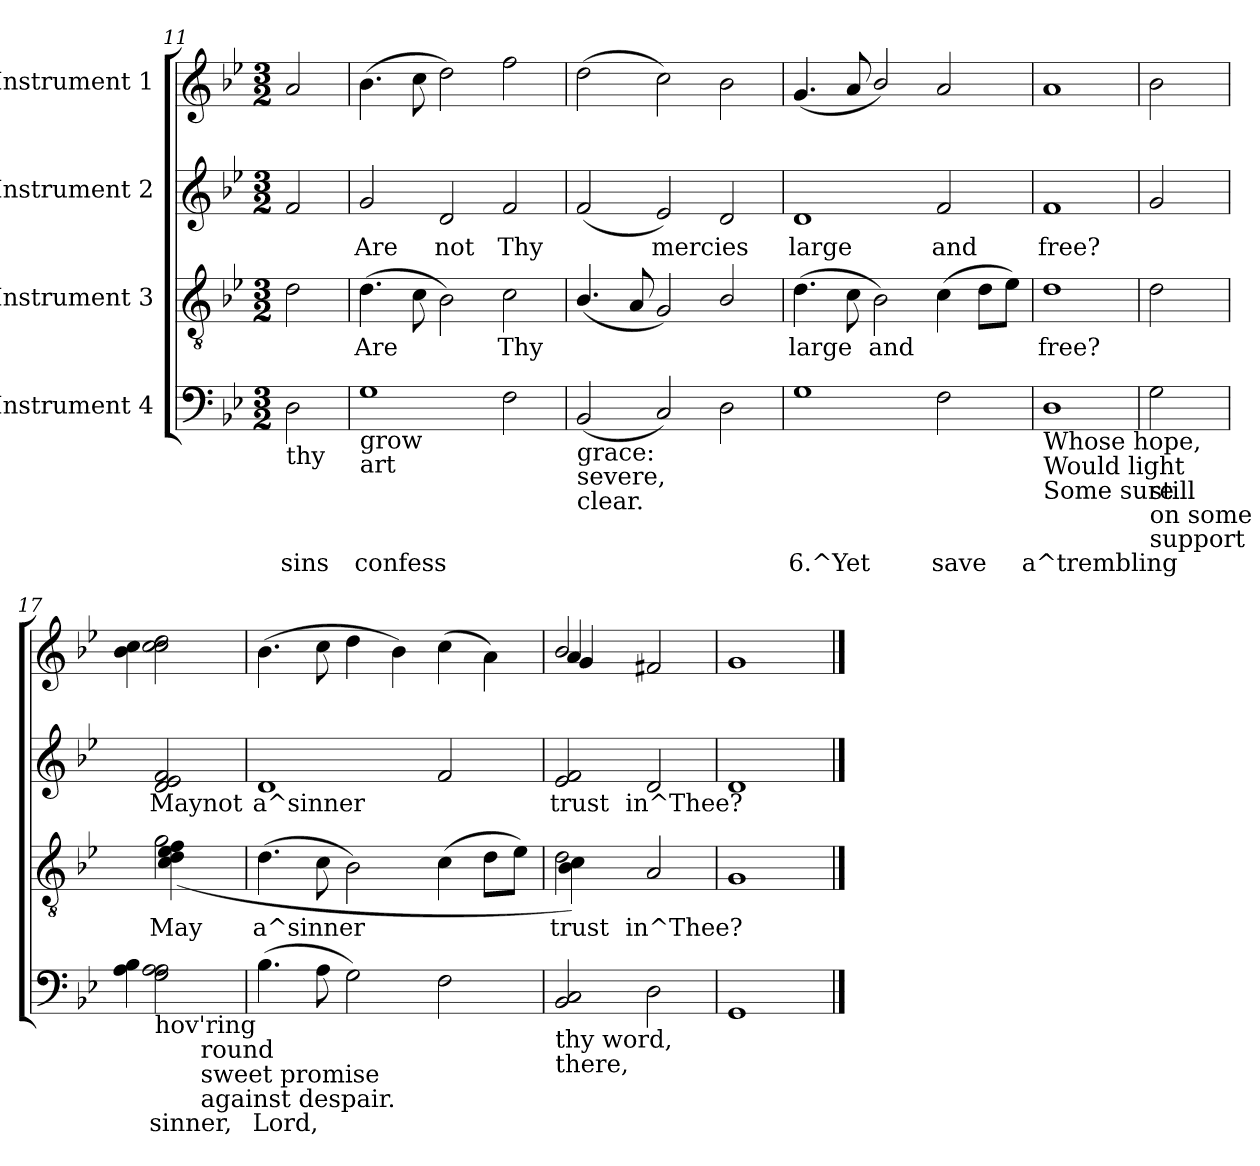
**kern	**text	**kern	**text	**kern	**text	**kern
*part4	*part4	*part3	*part3	*part2	*part2	*part1
*staff4	*staff4	*staff3	*staff3	*staff2	*staff2	*staff1
*I"Instrument 4	*	*I"Instrument 3	*	*I"Instrument 2	*	*I"Instrument 1
*clefF4	*	*clefGv2	*	*clefG2	*	*clefG2
*k[b-e-]	*	*k[b-e-]	*	*k[b-e-]	*	*k[b-e-]
*B-:	*	*B-:	*	*B-:	*	*B-:
*M3/2	*	*M3/2	*	*M3/2	*	*M3/2
=11	=11	=11	=11	=11	=11	=11
!LO:TX:b:t=thy	!	!	!	!	!	!
!	!LO:LY:b:rj	!	!LO:LY:a:rj	!	!LO:LY:b:rj	!
2D\	sins	2d\	.	2f/	.	2a>/
=12	=12	=12	=12	=12	=12	=12
!LO:TX:b:t=grow	!	!	!	!	!	!
!LO:TX:b:t=art	!	!	!	!	!	!
!	!LO:LY:b:rj	!	!LO:LY:a:rj	!	!LO:LY:b:rj	!
1G	confess	(>4.d\	Are	2g/	Are	(>4.b-\
!	!	!	!LO:LY:a:rj	!	!	!
.	.	8c\	.	.	.	8cc\
!	!	!	!LO:LY:a:rj	!	!LO:LY:b:rj	!
.	.	2B-\)	.	2d/	not	2dd\)
!	!LO:LY:b:rj	!	!LO:LY:a:rj	!	!LO:LY:b:rj	!
2F\	.	2c\	Thy	2f/	Thy	2ff\
=13	=13	=13	=13	=13	=13	=13
!LO:TX:b:t=grace&colon;	!	!	!	!	!	!
!LO:TX:b:t=severe,	!	!	!	!	!	!
!LO:TX:b:t=clear.	!	!	!	!	!	!
!	!LO:LY:b:rj	!	!LO:LY:a:rj	!	!LO:LY:b:rj	!
(<2BB-/	.	(<4.B-/	.	(<2f/	.	(>2dd\
!	!	!	!LO:LY:a:rj	!	!	!
.	.	8A/	.	.	.	.
!	!LO:LY:b:rj	!	!LO:LY:a:rj	!	!LO:LY:b:rj	!
2C/)	.	2G/)	.	2e-/)	mercies	2cc\)
!	!LO:LY:b:rj	!	!LO:LY:a:rj	!	!LO:LY:b:rj	!
2D\	.	2B-/	.	2d/	.	2b-\
=14	=14	=14	=14	=14	=14	=14
!	!LO:LY:b:rj	!	!LO:LY:a:rj	!	!LO:LY:b:rj	!
1G	6.^Yet	(>4.d\	large	1d	large	(<4.g/
!	!	!	!LO:LY:a:rj	!	!	!
.	.	8c\	.	.	.	8a/
!	!	!	!LO:LY:a:rj	!	!	!
.	.	2B-\)	and	.	.	2b-/)
!	!LO:LY:b:rj	!	!LO:LY:a:rj	!	!LO:LY:b:rj	!
2F\	save	(>4c\	.	2f/	and	2a/
!	!	!	!LO:LY:a:rj	!	!	!
.	.	8d\L	.	.	.	.
!	!	!	!LO:LY:a:rj	!	!	!
.	.	8e-\J)	.	.	.	.
=15	=15	=15	=15	=15	=15	=15
!LO:TX:b:t=Whose hope,	!	!	!	!	!	!
!LO:TX:b:t=Would light	!	!	!	!	!	!
!LO:TX:b:t=Some sure	!	!	!	!	!	!
!	!LO:LY:b:rj	!	!LO:LY:a:rj	!	!LO:LY:b:rj	!
1D	a^trembling	1d	free?	1f	free?	1a
=16	=16	=16	=16	=16	=16	=16
!LO:TX:b:t=still	!	!	!	!	!	!
!LO:TX:b:t=on some	!	!	!	!	!	!
!LO:TX:b:t=support	!	!	!	!	!	!
!	!LO:LY:b:rj	!	!LO:LY:a:rj	!	!LO:LY:b:rj	!
2G\	.	2d\	.	2g/	.	2b-\
=17	=17	=17	=17	=17	=17	=17
*^	*	*	*	*	*	*
!LO:TX:b:t=hov'ring	!	!	!	!	!	!	!
!	!	!LO:LY:b:rj	!	!LO:LY:a:rj	!	!LO:LY:b:rj	!
*	*	*	*^	*	*	*	*^
(>2A\ 2G\ 2A\	4B-\ 4A\	sinner,	(>2g\	(>4f\ 4e-\ 4d\ 4c\)	May	(<2e-/ 2d/ 2f/	Maynot	(>2dd\ 2cc\ 2cc\	4cc\> 4b-\>
!	!LO:TX:b:t=round	!	!	!	!	!	!	!	!
!	!LO:TX:b:t=sweet promise	!	!	!	!	!	!	!	!
!	!LO:TX:b:t=against despair.	!	!	!	!	!	!	!	!
.	4ryy	.	.	4ryy	.	.	.	.	4ryy
=18	=18	=18	=18	=18	=18	=18	=18	=18	=18
!	!	!LO:LY:b:rj	!	!	!LO:LY:a:rj	!	!LO:LY:b:rj	!	!
*v	*v	*	*	*	*	*	*	*v	*v
*	*	*v	*v	*	*	*	*
(>4.B-\	Lord,	(>4.d\	a^sinner	1d	a^sinner	(>4.b->\
!	!LO:LY:b:rj	!	!LO:LY:a:rj	!	!	!
8A\	.	8c\	.	.	.	8cc\
!	!LO:LY:b:rj	!	!LO:LY:a:rj	!	!	!
2G\)	.	2B-\)	.	.	.	4dd\
.	.	.	.	.	.	4b-\)
!	!LO:LY:b:rj	!	!LO:LY:a:rj	!	!LO:LY:b:rj	!
2F\	.	(>4c\	.	2f/	.	(>4cc\
!	!	!	!LO:LY:a:rj	!	!	!
.	.	8d\L	.	.	.	4a\)
!	!	!	!LO:LY:a:rj	!	!	!
.	.	8e-\J)	.	.	.	.
=19	=19	=19	=19	=19	=19	=19
*	*	*	*	*	*	*^
!LO:TX:b:t=thy word,	!	!	!	!	!	!	!
!LO:TX:b:t=there,	!	!	!	!	!	!	!
!	!LO:LY:b:rj	!	!LO:LY:a:rj	!	!LO:LY:b:rj	!	!LO:N:head=diamond
*	*	*^	*	*	*	*	*^
(<2BB-/ 2C/	.	(>2d\	4c\ 4B-\)	trust	(<2f/ 2e-/	trust	2b-/	4a/	4g/
.	.	.	2.ryy	.	.	.	.	2.ryy	2.ryy
!	!LO:LY:b:rj	!	!	!LO:LY:a:rj	!	!LO:LY:b:rj	!	!	!
2D\	.	2A/	.	in^Thee?	2d/	in^Thee?	2f#X/	.	.
*	*	*v	*v	*	*	*	*v	*v	*v
=20	=20	=20	=20	=20	=20	=20
!	!LO:LY:b:rj	!	!LO:LY:a:rj	!	!LO:LY:b:rj	!
1GG	.	1G	.	1d	.	1g
==	==	==	==	==	==	==
*-	*-	*-	*-	*-	*-	*-
